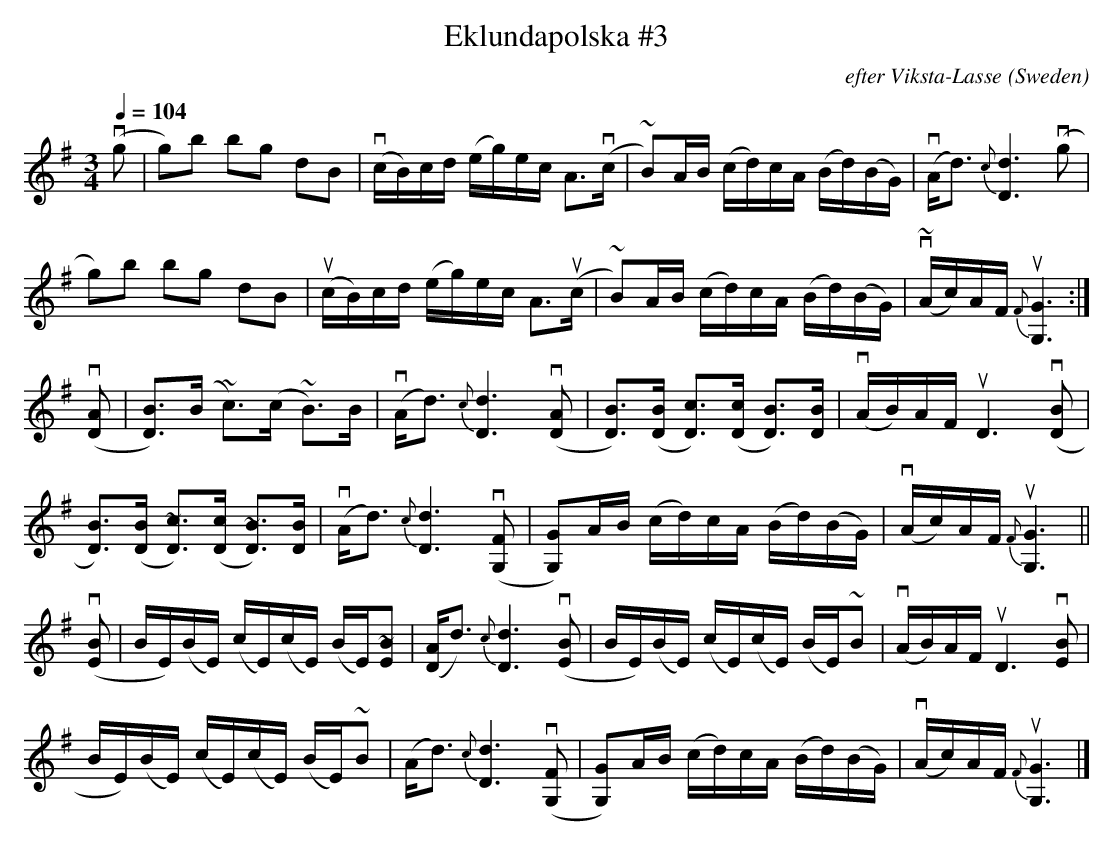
X:1
T:Eklundapolska #3
C:efter Viksta-Lasse
O:Sweden
M:3/4
L:1/16
Q:1/4=104
K:G
(vg2|g2)b2 b2g2 d2B2|(vcB)cd (eg)ec A3(vc|\
~B2)AB (cd)cA (Bd)(BG)|(vAd3) {c}[D6d6] (vg2|
g2)b2 b2g2 d2B2| (ucB)cd (eg)ec A3(uc|~B2)AB (cd)cA (Bd)(BG)|\
 (v~Ac)AF {F}u[G6G,6]:|
(v[A2D2]|[B3D3])(B ~c3)(c ~B3)B|\
(vAd3) {c}[D6d6] (v[A2D2]|[D3B3])([BD] [D3c3])([cD] [D3B3])[DB]|\
(vAB)AF uD6 (v[D2B2]|
[B3D3])([BD] [D3~c3])([cD] [D3~B3])[DB]|\
(vAd3) {c}[D6d6] (v[F2G,2]|[G,2G2])AB (cd)cA (Bd)(BG)| (vAc)AF {F}u[G6G,6]||
(v[E2B2]|BE)(BE) (cE)(cE) (BE)[E2~B2]|\
([DA]d3) {c}[D6d6] (v[E2B2]|\
BE)(BE) (cE)(cE) (BE)~B2| (vAB)AF uD6 v[E2B2]|
BE)(BE) (cE)(cE) (BE)~B2|\
(Ad3) {c}[D6d6] (v[F2G,2]|[G,2G2])AB (cd)cA (Bd)(BG)|(vAc)AF {F}u[G,6G6]|]
